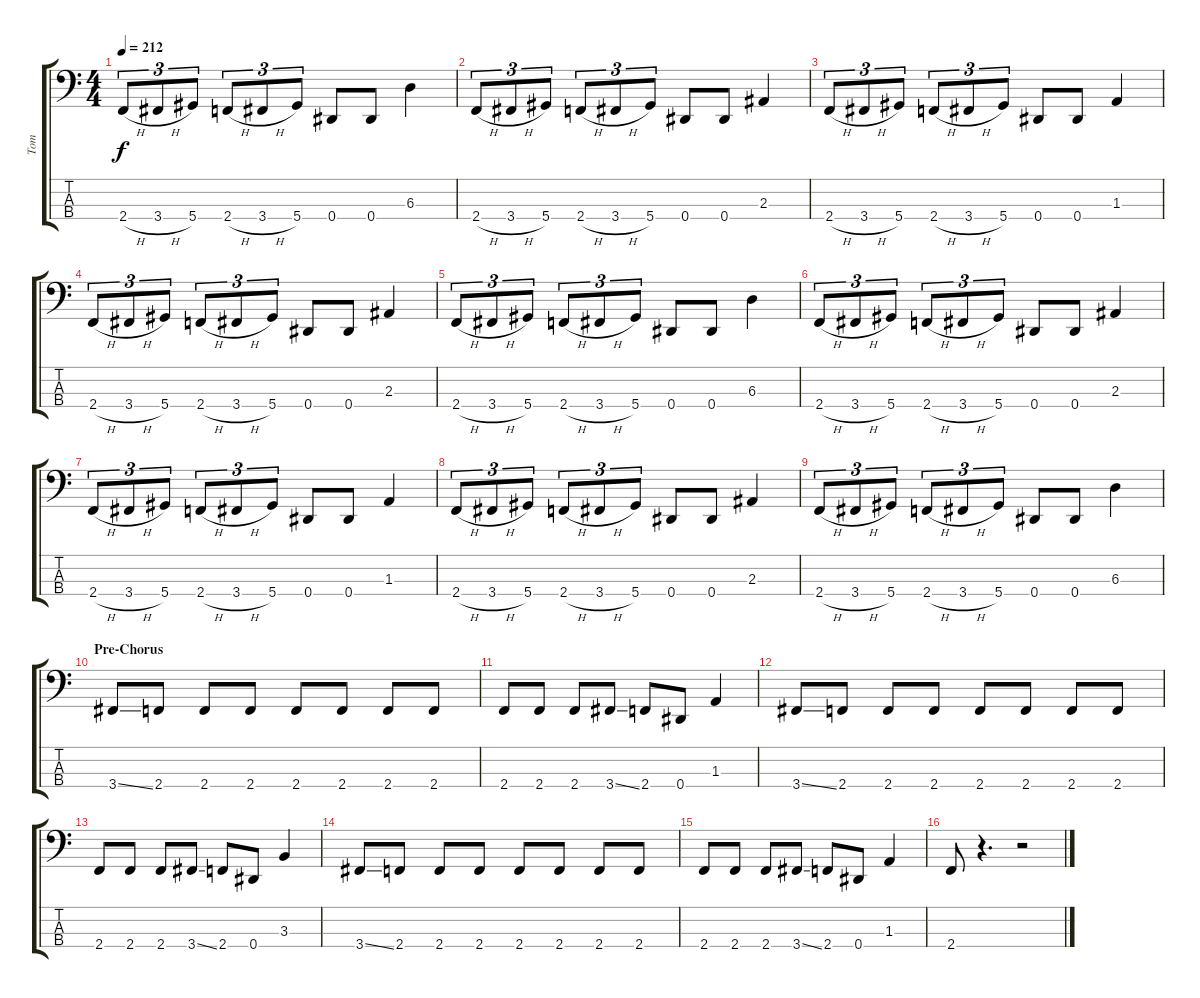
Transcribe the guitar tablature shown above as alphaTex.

\track ("Tom" "Tom") {instrument electricbasspick}
\staff {score tabs}
\tuning (Gb2 Db2 Ab1 Eb1) {hide}
\ts (4 4)
\tempo 212
\clef f4
\ks c
2.4{h}.8{tu (3 2) dy f} 3.4{h}.8{tu (3 2)} 5.4.8{tu (3 2)} 2.4{h}.8{tu (3 2)} 3.4{h}.8{tu (3 2)} 5.4.8{tu (3 2)} 0.4.8 0.4.8 6.3.4 |
2.4{h}.8{tu (3 2)} 3.4{h}.8{tu (3 2)} 5.4.8{tu (3 2)} 2.4{h}.8{tu (3 2)} 3.4{h}.8{tu (3 2)} 5.4.8{tu (3 2)} 0.4.8 0.4.8 2.3.4 |
2.4{h}.8{tu (3 2)} 3.4{h}.8{tu (3 2)} 5.4.8{tu (3 2)} 2.4{h}.8{tu (3 2)} 3.4{h}.8{tu (3 2)} 5.4.8{tu (3 2)} 0.4.8 0.4.8 1.3.4 |
2.4{h}.8{tu (3 2)} 3.4{h}.8{tu (3 2)} 5.4.8{tu (3 2)} 2.4{h}.8{tu (3 2)} 3.4{h}.8{tu (3 2)} 5.4.8{tu (3 2)} 0.4.8 0.4.8 2.3.4 |
2.4{h}.8{tu (3 2)} 3.4{h}.8{tu (3 2)} 5.4.8{tu (3 2)} 2.4{h}.8{tu (3 2)} 3.4{h}.8{tu (3 2)} 5.4.8{tu (3 2)} 0.4.8 0.4.8 6.3.4 |
2.4{h}.8{tu (3 2)} 3.4{h}.8{tu (3 2)} 5.4.8{tu (3 2)} 2.4{h}.8{tu (3 2)} 3.4{h}.8{tu (3 2)} 5.4.8{tu (3 2)} 0.4.8 0.4.8 2.3.4 |
2.4{h}.8{tu (3 2)} 3.4{h}.8{tu (3 2)} 5.4.8{tu (3 2)} 2.4{h}.8{tu (3 2)} 3.4{h}.8{tu (3 2)} 5.4.8{tu (3 2)} 0.4.8 0.4.8 1.3.4 |
2.4{h}.8{tu (3 2)} 3.4{h}.8{tu (3 2)} 5.4.8{tu (3 2)} 2.4{h}.8{tu (3 2)} 3.4{h}.8{tu (3 2)} 5.4.8{tu (3 2)} 0.4.8 0.4.8 2.3.4 |
2.4{h}.8{tu (3 2)} 3.4{h}.8{tu (3 2)} 5.4.8{tu (3 2)} 2.4{h}.8{tu (3 2)} 3.4{h}.8{tu (3 2)} 5.4.8{tu (3 2)} 0.4.8 0.4.8 6.3.4 |
\section ("" "Pre-Chorus")
3.4{ss}.8 2.4.8 2.4.8 2.4.8 2.4.8 2.4.8 2.4.8 2.4.8 |
2.4.8 2.4.8 2.4.8 3.4{ss}.8 2.4.8 0.4.8 1.3.4 |
3.4{ss}.8 2.4.8 2.4.8 2.4.8 2.4.8 2.4.8 2.4.8 2.4.8 |
2.4.8 2.4.8 2.4.8 3.4{ss}.8 2.4.8 0.4.8 3.3.4 |
3.4{ss}.8 2.4.8 2.4.8 2.4.8 2.4.8 2.4.8 2.4.8 2.4.8 |
2.4.8 2.4.8 2.4.8 3.4{ss}.8 2.4.8 0.4.8 1.3.4 |
2.4.8 r.4{d} r.2
